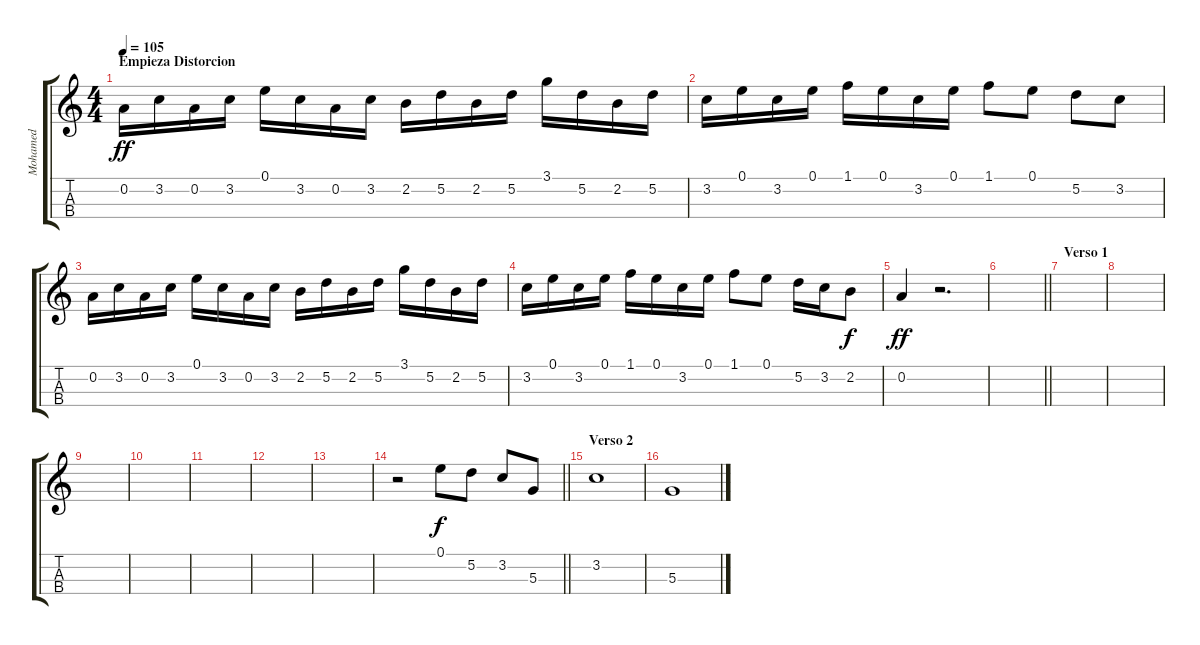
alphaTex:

\track ("Mohamed" "Mohamed") {instrument violin}
\staff {score tabs}
\tuning (E5 A4 D4 G3) {hide}
\ts (4 4)
\section ("" "Empieza Distorcion")
\tempo 105
\clef g2
\ks c
0.2.16{dy ff} 3.2.16 0.2.16 3.2.16 0.1.16 3.2.16 0.2.16 3.2.16 2.2.16 5.2.16 2.2.16 5.2.16 3.1.16 5.2.16 2.2.16 5.2.16 |
3.2.16 0.1.16 3.2.16 0.1.16 1.1.16 0.1.16 3.2.16 0.1.16 1.1.8 0.1.8 5.2.8 3.2.8 |
0.2.16 3.2.16 0.2.16 3.2.16 0.1.16 3.2.16 0.2.16 3.2.16 2.2.16 5.2.16 2.2.16 5.2.16 3.1.16 5.2.16 2.2.16 5.2.16 |
3.2.16 0.1.16 3.2.16 0.1.16 1.1.16 0.1.16 3.2.16 0.1.16 1.1.8 0.1.8 5.2.16 3.2.16 2.2.8{dy f} |
0.2.4{dy ff} r.2{d} |
\barLineRight lightlight
|
\section ("" "Verso 1")
|
|
|
|
|
|
|
\barLineRight lightlight
r.2 0.1.8{dy f} 5.2.8 3.2.8 5.3.8 |
\section ("" "Verso 2")
3.2.1 |
5.3.1
